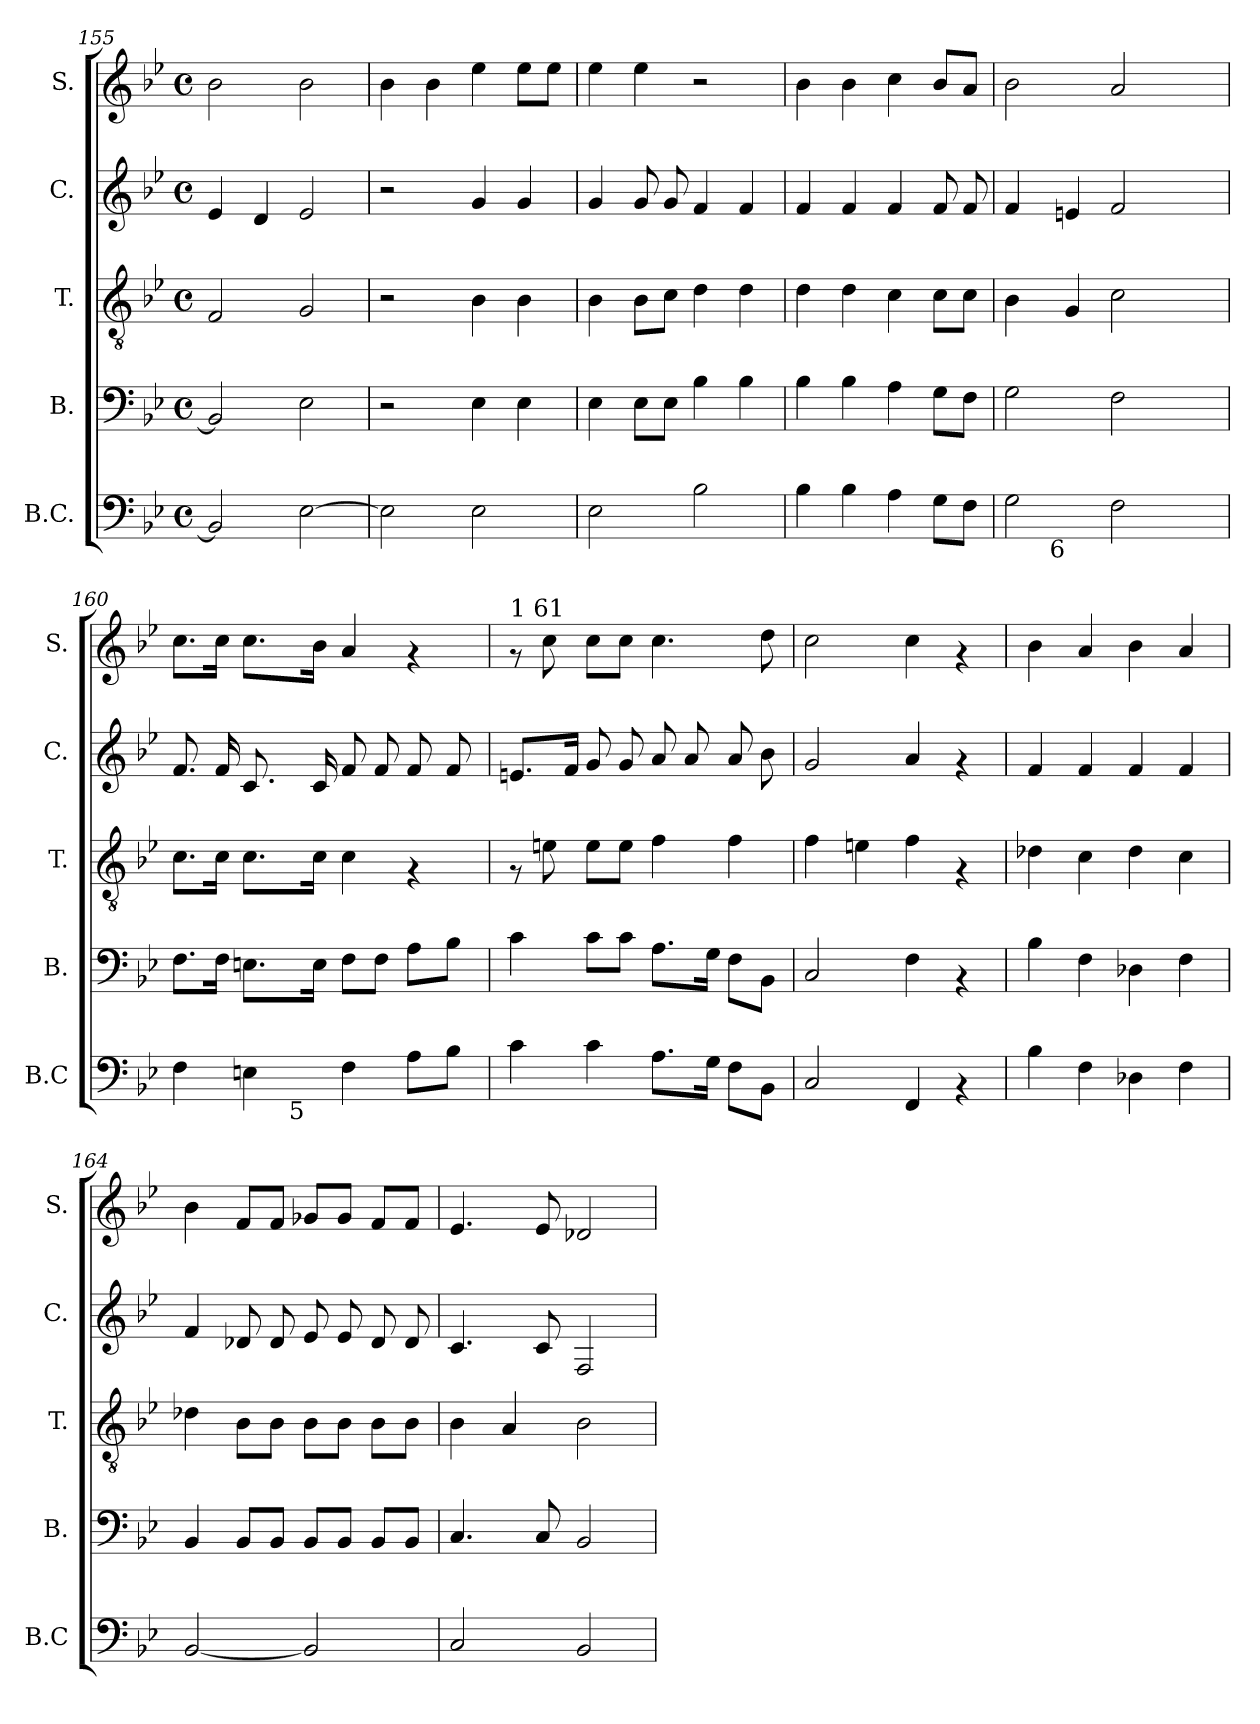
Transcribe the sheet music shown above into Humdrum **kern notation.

**kern	**kern	**kern	**kern	**kern
*part5	*part4	*part3	*part2	*part1
*staff5	*staff4	*staff3	*staff2	*staff1
*I"B.C.	*I"B.	*I"T.	*I"C.	*I"S.
*I'B.C	*I'B.	*I'T.	*I'C.	*I'S.
*clefF4	*clefF4	*clefGv2	*clefG2	*clefG2
*k[b-e-]	*k[b-e-]	*k[b-e-]	*k[b-e-]	*k[b-e-]
*B-:	*B-:	*B-:	*B-:	*B-:
*M4/4	*M4/4	*M4/4	*M4/4	*M4/4
*met(c)	*met(c)	*met(c)	*met(c)	*met(c)
=155	=155	=155	=155	=155
2BB-/]	2BB-/]	2F/	4e-/	2b-\
.	.	.	4d/	.
[>2E-\	2E-\	2G/	2e-/	2b-\
!!LO:PB:g=z
=156	=156	=156	=156	=156
2E-\]	2r	2r	2r	4b-\
.	.	.	.	4b-\
2E-\	4E-\	4B-\	4g/	4ee-\
.	4E-\	4B-\	4g/	8ee-\L
.	.	.	.	8ee-\J
=157	=157	=157	=157	=157
2E-\	4E-\	4B-\	4g/	4ee-\
.	8E-\L	8B-\L	8g/	4ee-\
.	8E-\J	8c\J	8g/	.
2B->\	4B-\	4d\	4f/	2r
.	4B-\	4d\	4f/	.
=158	=158	=158	=158	=158
4B-\	4B-\	4d\	4f/	4b-\
4B-\	4B-\	4d\	4f/	4b-\
4A\	4A\	4c\	4f/	4cc\
8G\L	8G\L	8c\L	8f/	8b-/L
8F\J	8F\J	8c\J	8f/	8a/J
=159	=159	=159	=159	=159
*^	*	*	*	*
2G\	5ryy	2G\	4B-\	4f/	2b-\
.	160ryy	.	.	.	.
!	!LO:TX:b:t=6	!	!	!	!
.	5%2ryy	.	.	.	.
.	.	.	4G/	4en/	.
2F\	.	2F\	2c\	2f/	2a/
.	5ryy	.	.	.	.
.	10ryy	.	.	.	.
.	20...ryy	.	.	.	.
=160	=160	=160	=160	=160	=160
4F\	5ryy	8.F\L	8.c\L	8.f/	8.cc\L
.	.	16F\Jk	16c\Jk	16f/	16cc\Jk
.	10ryy	.	.	.	.
4En\	.	8.En\L	8.c\L	8.c/	8.cc\L
.	20ryy	.	.	.	.
.	80ryy	.	.	.	.
!	!LO:TX:b:t=5	!	!	!	!
.	5%2ryy	.	.	.	.
.	.	16E\Jk	16c\Jk	16c/	16b-\Jk
4F\	.	8F\L	4c\	8f/	4a/
.	.	8F\J	.	8f/	.
8A\L	.	8A\L	4rF	8f/	4rf
.	5ryy	.	.	.	.
8B->\J	.	8B-\J	.	8f/	.
.	40.ryy	.	.	.	.
!!LO:LB:g=z
=161	=161	=161	=161	=161	=161
!	!	!	!	!	!LO:TX:a:t=1 61
*v	*v	*^	*	*	*
4c\	4c\	8ryy	8rF	8.en/L	8rf
.	.	2..ryy	8en\	.	8cc\
.	.	.	.	16f/Jk	.
4c\	8c\L	.	8e\L	8g/	8cc\L
.	8c\J	.	8e\J	8g/	8cc\J
8.A\L	8.A\L	.	4f\	8a/	4.cc\
.	.	.	.	8a/	.
16G\Jk	16G\Jk	.	.	.	.
8F\L	8F\L	.	4f\	8a/	.
8BB->\J	8BB-\J	.	.	8b-\	8dd\
*	*v	*v	*	*	*
=162	=162	=162	=162	=162
2C</	2C/	4f\	2g/	2cc\
.	.	4en\	.	.
4FF/	4F\	4f\	4a/	4cc\
4rAA	4rAA	4rF	4rf	4rf
=163	=163	=163	=163	=163
4B-\	4B-\	4d-X\	4f/	4b-\
4F\	4F\	4c\	4f/	4a/
4D-X\	4D-X\	4d-\	4f/	4b-\
4F\	4F\	4c\	4f/	4a/
=164	=164	=164	=164	=164
[<2BB-/	4BB-/	4d-X\	4f/	4b-\
.	8BB-/L	8B-\L	8d-X/	8f/L
.	8BB-/J	8B-\J	8d-/	8f/J
2BB-/]	8BB-/L	8B-\L	8e-/	8g-X/L
.	8BB-/J	8B-\J	8e-/	8g-/J
.	8BB-/L	8B-\L	8d-/	8f/L
.	8BB-/J	8B-\J	8d-/	8f/J
=165	=165	=165	=165	=165
2C/	4.C/	4B-\	4.c/	4.e-/
.	.	4A/	.	.
.	8C/	.	8c/	8e-/
2BB-/	2BB-/	2B-\	2F/	2d-X/
=	=	=	=	=
*-	*-	*-	*-	*-
